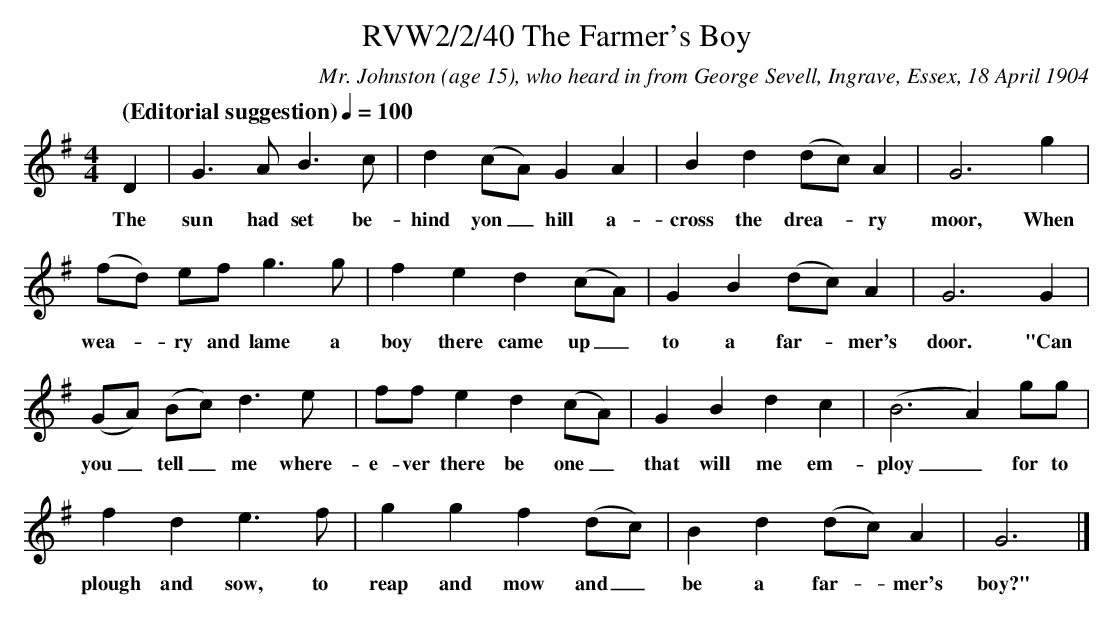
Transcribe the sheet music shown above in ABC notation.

X:1
T:RVW2/2/40 The Farmer's Boy
C: Mr. Johnston (age 15), who heard in from George Sevell, Ingrave, Essex, 18 April 1904
L:1/8
Q: "(Editorial suggestion)" 1/4=100
M:4/4
K:G
D2 | G3 A B3 c | d2 (cA) G2 A2 | B2 d2 (dc) A2 | G6 g2|
w: The sun had set be-hind yon_ hill a-cross the drea-*ry moor, When
(fd) ef g3 g | f2 e2 d2 (cA) | G2 B2 (dc) A2 | G6 G2 |
w: wea-*ry and lame a boy there came up_ to a far-*mer's door. "Can
(GA) (Bc) d3 e | ff e2 d2 (cA) | G2 B2 d2 c2 | (B6 A2) gg |
w: you_ tell_ me where-e-ver there be one_ that will me em-ploy_ for to
f2 d2 e3 f | g2 g2 f2 (dc) | B2 d2 (dc) A2 | G6 |]
w: plough and sow, to reap and mow and_ be a far-*mer's boy?"
